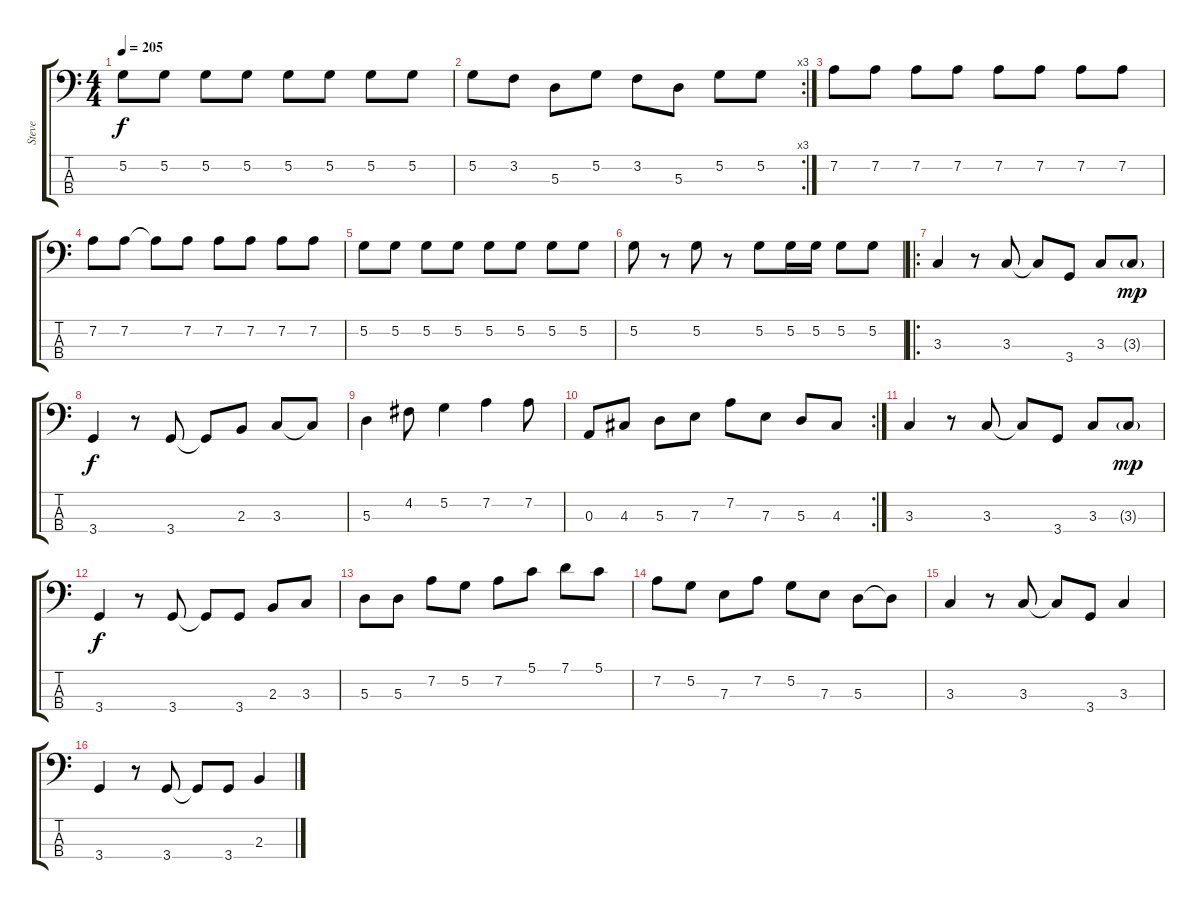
\track ("Steve" "Steve") {instrument electricbassfinger}
\staff {score tabs}
\tuning (G2 D2 A1 E1) {hide}
\ts (4 4)
\tempo 205
\clef f4
\ks c
5.2.8{dy f} 5.2.8 5.2.8 5.2.8 5.2.8 5.2.8 5.2.8 5.2.8 |
\rc 3
5.2.8 3.2.8 5.3.8 5.2.8 3.2.8 5.3.8 5.2.8 5.2.8 |
7.2.8 7.2.8 7.2.8 7.2.8 7.2.8 7.2.8 7.2.8 7.2.8 |
7.2.8 7.2.8 7.2{t}.8 7.2.8 7.2.8 7.2.8 7.2.8 7.2.8 |
5.2.8 5.2.8 5.2.8 5.2.8 5.2.8 5.2.8 5.2.8 5.2.8 |
5.2.8 r.8 5.2.8 r.8 5.2.8 5.2.16 5.2.16 5.2.8 5.2.8 |
\ro
3.3.4 r.8 3.3.8 3.3{t}.8 3.4.8 3.3.8 3.3{g}.8{dy mp} |
3.4.4{dy f} r.8 3.4.8 3.4{t}.8 2.3.8 3.3.8 3.3{t}.8 |
5.3.4 4.2.8 5.2.4 7.2.4 7.2.8 |
\rc 2
0.3.8 4.3.8 5.3.8 7.3.8 7.2.8 7.3.8 5.3.8 4.3.8 |
3.3.4 r.8 3.3.8 3.3{t}.8 3.4.8 3.3.8 3.3{g}.8{dy mp} |
3.4.4{dy f} r.8 3.4.8 3.4{t}.8 3.4.8 2.3.8 3.3.8 |
5.3.8 5.3.8 7.2.8 5.2.8 7.2.8 5.1.8 7.1.8 5.1.8 |
7.2.8 5.2.8 7.3.8 7.2.8 5.2.8 7.3.8 5.3.8 5.3{t}.8 |
3.3.4 r.8 3.3.8 3.3{t}.8 3.4.8 3.3.4 |
3.4.4 r.8 3.4.8 3.4{t}.8 3.4.8 2.3.4
